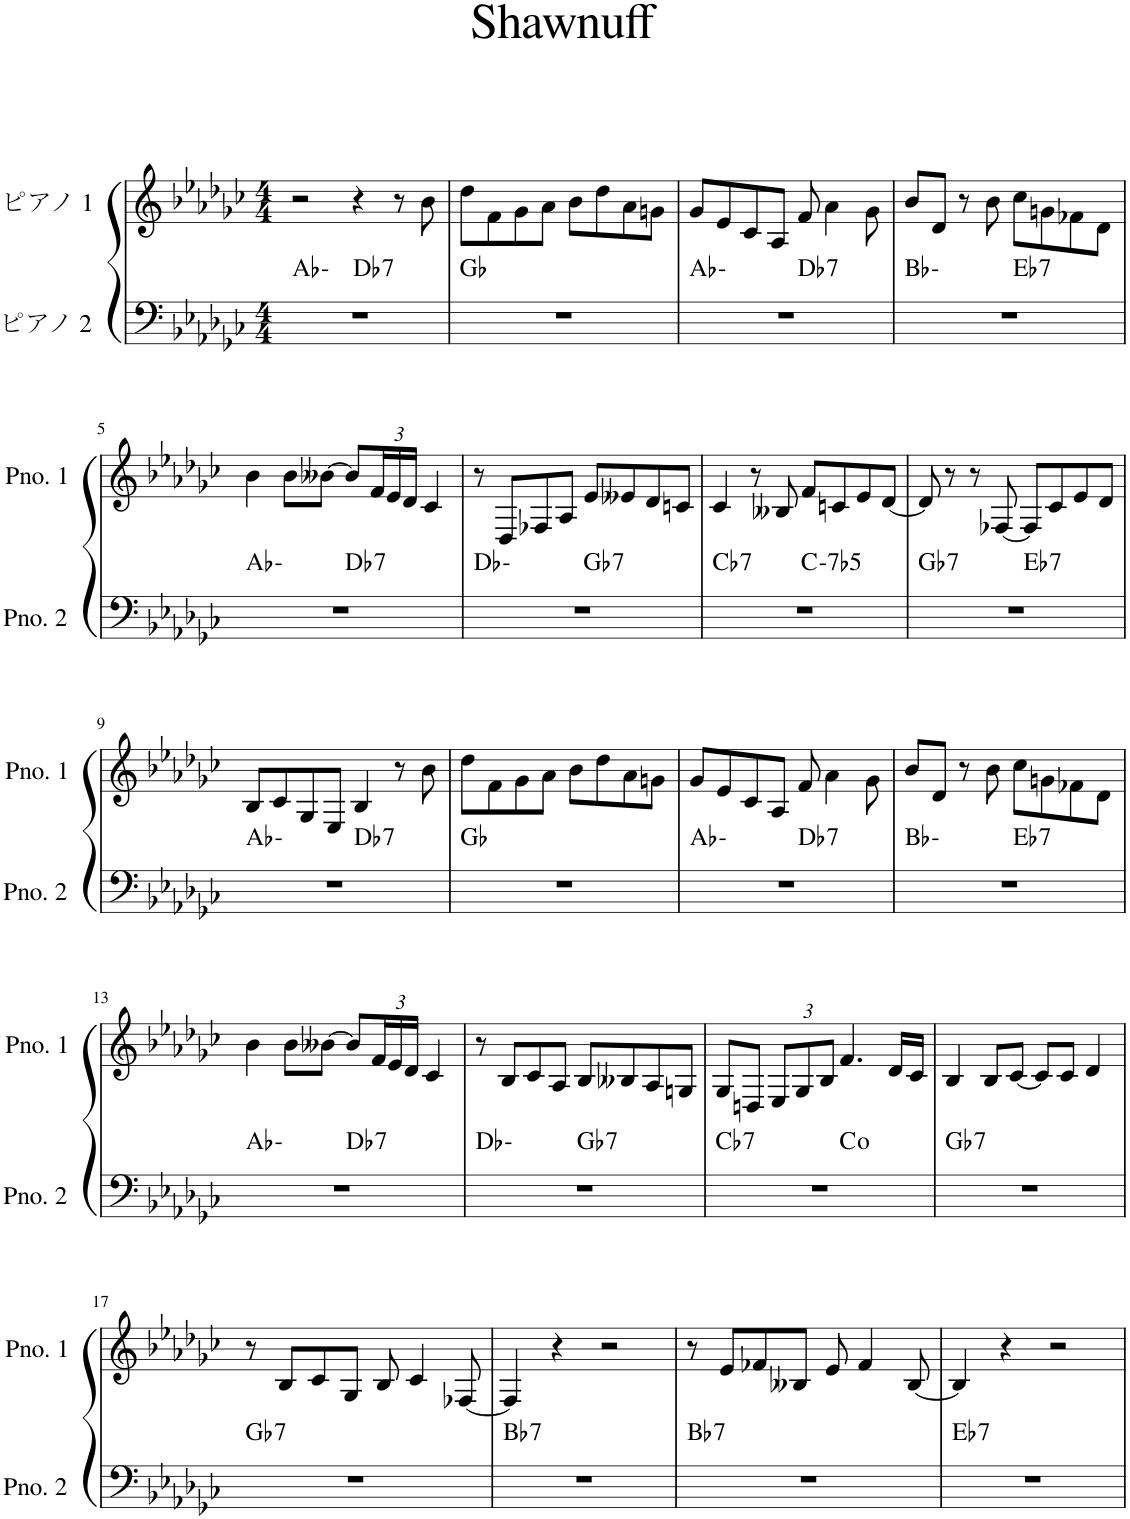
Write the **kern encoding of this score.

**kern	**harte	**kern
*part2	*part2	*part1
*staff2	*	*staff1
*I"ピアノ 2	*	*I"ピアノ 1
*clefF4	*	*clefG2
*k[b-e-a-d-g-c-]	*	*k[b-e-a-d-g-c-]
*M4/4	*	*M4/4
=1	=1	=1
*^	*	*
1r	2ryy	Ab:min	2r
!	!	!LO:H:kt=7	!
.	2ryy	Db:7	4r
.	.	.	8r
.	.	.	8b-\
*v	*v	*	*
=2	=2	=2
1r	Gb:maj	8dd-\L
.	.	8f\
.	.	8g-\
.	.	8a-\J
.	.	8b-\L
.	.	8dd-\
.	.	8a-\
.	.	8gn\J
=3	=3	=3
*^	*	*
1r	2ryy	Ab:min	8g-/L
.	.	.	8e-/
.	.	.	8c-/
.	.	.	8A-/J
!	!	!LO:H:kt=7	!
.	2ryy	Db:7	8f/
.	.	.	4a-\
.	.	.	8g-\
=4	=4	=4	=4
1r	2ryy	Bb:min	8b-/L
.	.	.	8d-/J
.	.	.	8r
.	.	.	8b-\
!	!	!LO:H:kt=7	!
.	2ryy	Eb:7	8cc-\L
.	.	.	8gn\
.	.	.	8f-X\
.	.	.	8d-\J
!!LO:LB:g=z
=5	=5	=5	=5
1r	2ryy	Ab:min	4b-\
.	.	.	8b-\L
.	.	.	[8b--X\J
!	!	!LO:H:kt=7	!
.	2ryy	Db:7	8b--/L]
*	*	*	*Xbrackettup
.	.	.	24f/L
.	.	.	24e-/
.	.	.	24d-/JJ
.	.	.	4c-/
=6	=6	=6	=6
1r	2ryy	Db:min	8r
.	.	.	8D-/L
.	.	.	8F-X/
.	.	.	8A-/J
!	!	!LO:H:kt=7	!
.	2ryy	Gb:7	8e-/L
.	.	.	8e--X/
.	.	.	8d-/
.	.	.	8cn/J
=7	=7	=7	=7
!	!	!LO:H:kt=7	!
1r	2ryy	Cb:7	4c-/
.	.	.	8r
.	.	.	8B--X/
!	!	!LO:H:kt=-7b5	!
.	2ryy	C:hdim7	8f/L
.	.	.	8cn/
.	.	.	8e-/
.	.	.	[8d-/J
=8	=8	=8	=8
!	!	!LO:H:kt=7	!
1r	2ryy	Gb:7	8d-/]
.	.	.	8r
.	.	.	8r
.	.	.	[8F-X/
!	!	!LO:H:kt=7	!
.	2ryy	Eb:7	8F-/L]
.	.	.	8c-/
.	.	.	8e-/
.	.	.	8d-/J
!!LO:LB:g=z
=9	=9	=9	=9
1r	2ryy	Ab:min	8B-/L
.	.	.	8c-/
.	.	.	8G-/
.	.	.	8E-/J
!	!	!LO:H:kt=7	!
.	2ryy	Db:7	4B-/
.	.	.	8r
.	.	.	8b-\
*v	*v	*	*
=10	=10	=10
1r	Gb:maj	8dd-\L
.	.	8f\
.	.	8g-\
.	.	8a-\J
.	.	8b-\L
.	.	8dd-\
.	.	8a-\
.	.	8gn\J
=11	=11	=11
*^	*	*
1r	2ryy	Ab:min	8g-/L
.	.	.	8e-/
.	.	.	8c-/
.	.	.	8A-/J
!	!	!LO:H:kt=7	!
.	2ryy	Db:7	8f/
.	.	.	4a-\
.	.	.	8g-\
=12	=12	=12	=12
1r	2ryy	Bb:min	8b-/L
.	.	.	8d-/J
.	.	.	8r
.	.	.	8b-\
!	!	!LO:H:kt=7	!
.	2ryy	Eb:7	8cc-\L
.	.	.	8gn\
.	.	.	8f-X\
.	.	.	8d-\J
!!LO:LB:g=z
=13	=13	=13	=13
1r	2ryy	Ab:min	4b-\
.	.	.	8b-\L
.	.	.	[8b--X\J
!	!	!LO:H:kt=7	!
.	2ryy	Db:7	8b--/L]
.	.	.	24f/L
.	.	.	24e-/
.	.	.	24d-/JJ
.	.	.	4c-/
=14	=14	=14	=14
1r	2ryy	Db:min	8r
.	.	.	8B-/L
.	.	.	8c-/
.	.	.	8A-/J
!	!	!LO:H:kt=7	!
.	2ryy	Gb:7	8B-/L
.	.	.	8B--X/
.	.	.	8A-/
.	.	.	8Gn/J
=15	=15	=15	=15
!	!	!LO:H:kt=7	!
1r	2ryy	Cb:7	8G-/L
.	.	.	8Dn/J
.	.	.	12E-/L
.	.	.	12G-/
.	.	.	12B-/J
.	2ryy	C:dim	4.f/
.	.	.	16d-/LL
.	.	.	16c-/JJ
=16	=16	=16	=16
!	!	!LO:H:kt=7	!
*v	*v	*	*
1r	Gb:7	4B-/
.	.	8B-/L
.	.	[8c-/J
.	.	8c-/L]
.	.	8c-/J
.	.	4d-/
!!LO:LB:g=z
=17	=17	=17
!	!LO:H:kt=7	!
1r	Gb:7	8r
.	.	8B-/L
.	.	8c-/
.	.	8G-/J
.	.	8B-/
.	.	4c-/
.	.	[8F-X/
=18	=18	=18
!	!LO:H:kt=7	!
1r	Bb:7	4F-/]
.	.	4r
.	.	2r
=19	=19	=19
!	!LO:H:kt=7	!
1r	Bb:7	8r
.	.	8e-/L
.	.	8f-X/
.	.	8B--X/J
.	.	8e-/
.	.	4f-/
.	.	[8B--/
=20	=20	=20
!	!LO:H:kt=7	!
1r	Eb:7	4B--/]
.	.	4r
.	.	2r
=	=	=
*-	*-	*-
